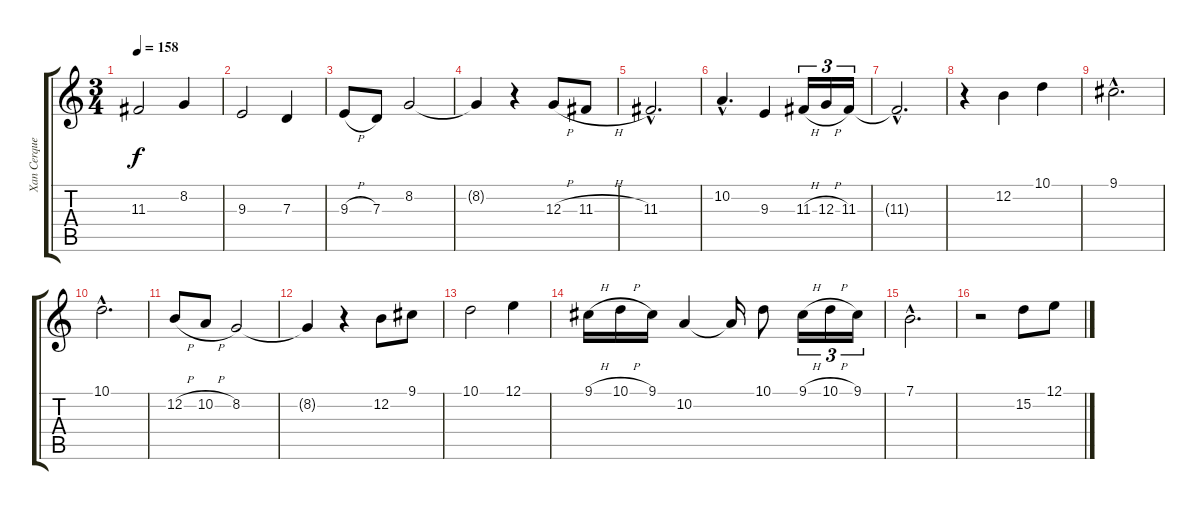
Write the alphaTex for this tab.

\track ("Xan Cerqueiro" "Xan Cerque") {instrument flute}
\staff {score tabs}
\tuning (E4 B3 G3 D3 A2 E2) {hide}
\ts (3 4)
\tempo 158
\clef g2
\ks c
11.3.2{dy f} 8.2.4 |
9.3.2 7.3.4 |
9.3{h}.8 7.3.8 8.2.2 |
8.2{t}.4 r.4 12.3{h}.8 11.3{h}.8 |
11.3{hac}.2{d} |
10.2{hac}.4{d} 9.3.4 11.3{h}.16{tu (3 2)} 12.3{h}.16{tu (3 2)} 11.3.16{tu (3 2)} |
11.3{hac t}.2{d} |
r.4 12.2.4 10.1.4 |
9.1{hac}.2{d} |
10.1{hac}.2{d} |
12.2{h}.8 10.2{h}.8 8.2.2 |
8.2{t}.4 r.4 12.2.8 9.1.8 |
10.1.2 12.1.4 |
9.1{h}.16 10.1{h}.16 9.1.16 10.2.4 10.2{t}.16 10.1.8 9.1{h}.16{tu (3 2)} 10.1{h}.16{tu (3 2)} 9.1.16{tu (3 2)} |
7.1{hac}.2{d} |
r.2 15.2.8 12.1.8
